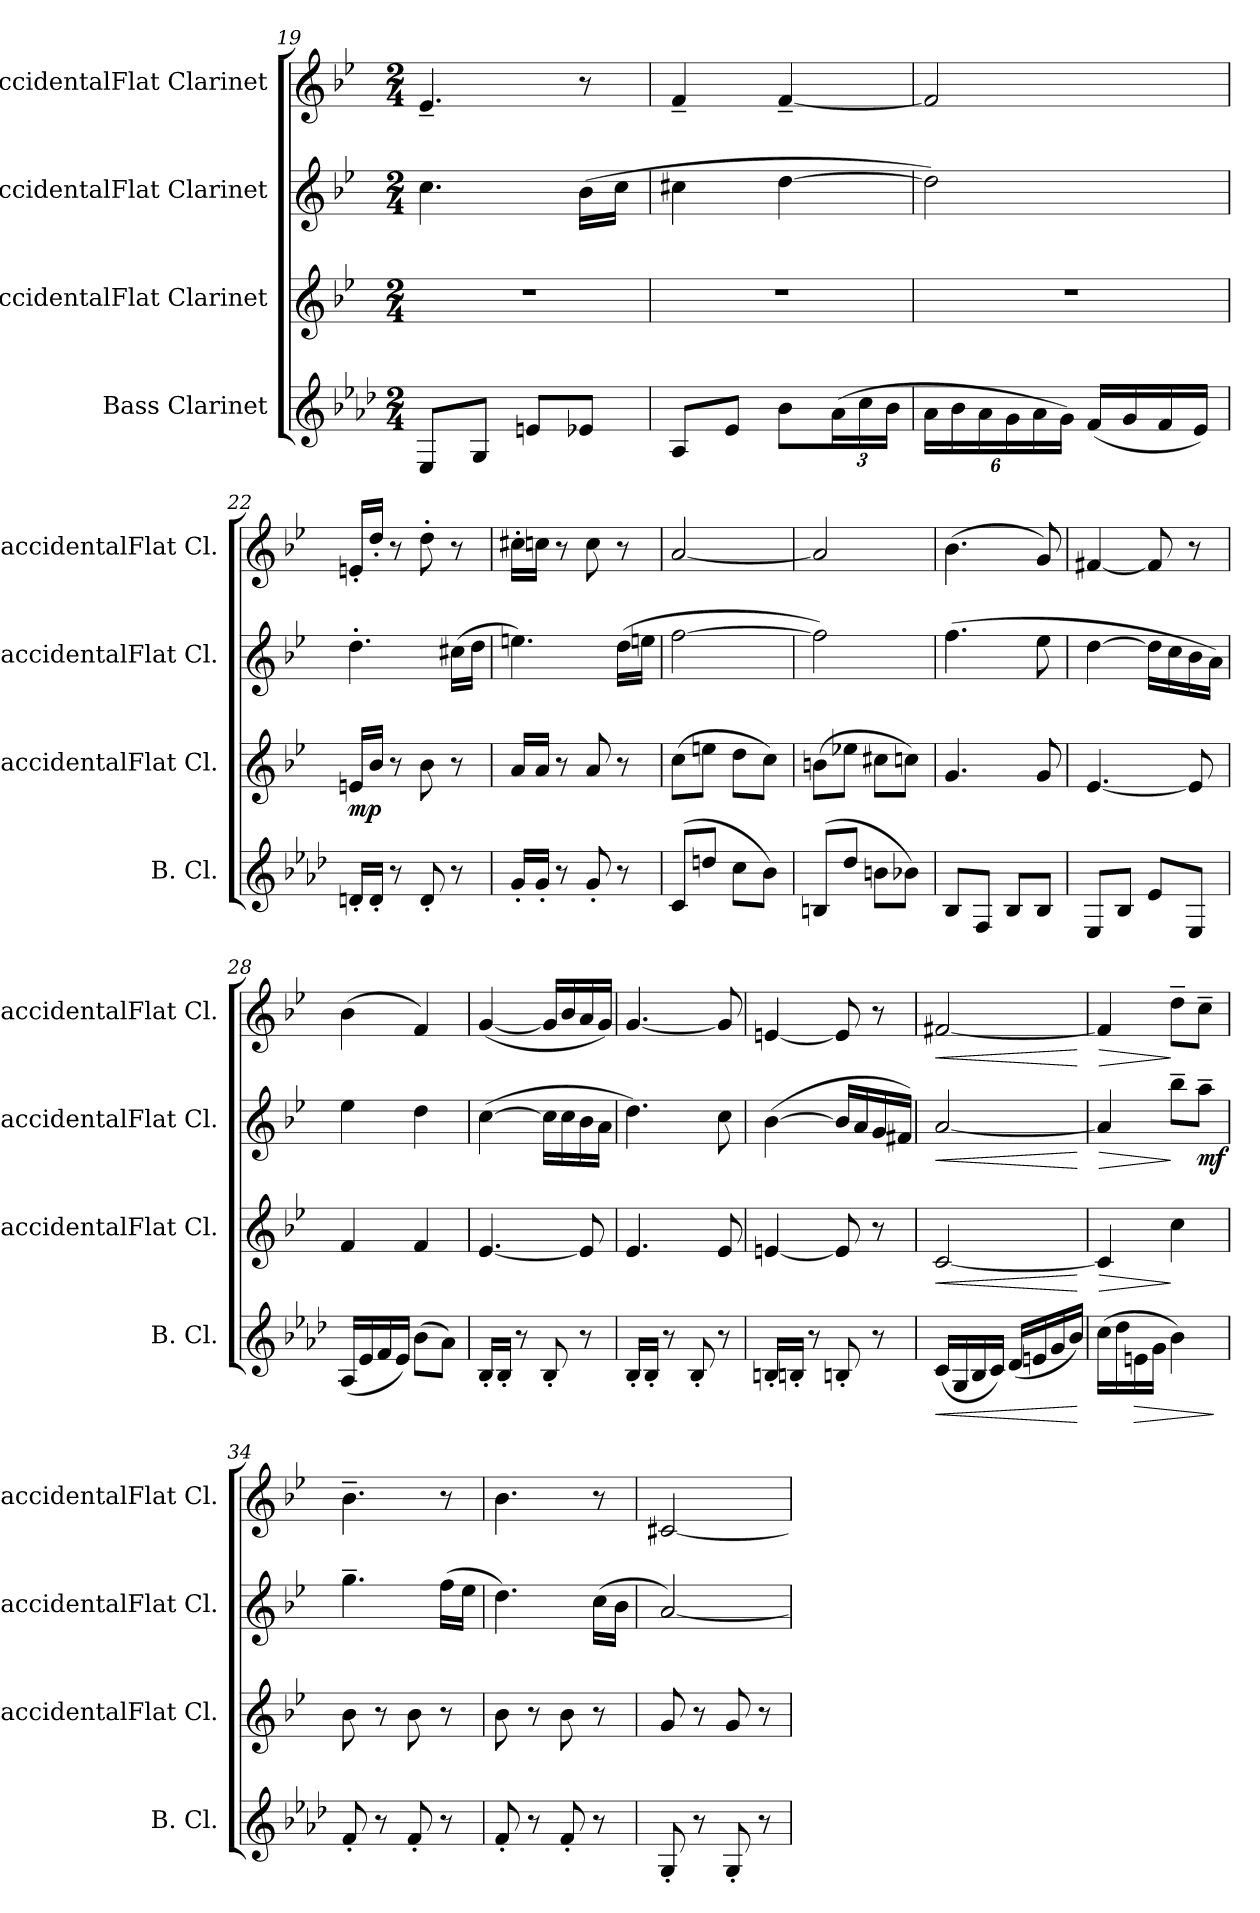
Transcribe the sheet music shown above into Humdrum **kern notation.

**kern	**dynam	**kern	**dynam	**kern	**dynam	**kern	**dynam
*part4	*part4	*part3	*part3	*part2	*part2	*part1	*part1
*staff4	*staff4	*staff3	*staff3	*staff2	*staff2	*staff1	*staff1
*I"Bass Clarinet	*	*I"BaccidentalFlat Clarinet	*	*I"BaccidentalFlat Clarinet	*	*I"BaccidentalFlat Clarinet	*
*I'B. Cl.	*	*I'BaccidentalFlat Cl.	*	*I'BaccidentalFlat Cl.	*	*I'BaccidentalFlat Cl.	*
*clefG2	*	*clefG2	*	*clefG2	*	*clefG2	*
*ITrd8c14	*	*ITrd1c2	*	*ITrd1c2	*	*ITrd1c2	*
*k[b-e-a-d-]	*	*k[b-e-a-d-]	*	*k[b-e-a-d-]	*	*k[b-e-a-d-]	*
*M2/4	*	*M2/4	*	*M2/4	*	*M2/4	*
=19	=19	=19	=19	=19	=19	=19	=19
8EE-/L	.	2r	.	4.b-\	.	4.d-~/	.
8GG/J	.	.	.	.	.	.	.
8En/L	.	.	.	.	.	.	.
8E-X/J	.	.	.	(16a-\LL	.	8r	.
.	.	.	.	16b-\JJ	.	.	.
=20	=20	=20	=20	=20	=20	=20	=20
8AA-/L	.	2r	.	4bn\	.	4e-~/	.
8E-/J	.	.	.	.	.	.	.
8B-\L	.	.	.	[4cc\	.	[4e-~/	.
*Xbrackettup	*	*	*	*	*	*	*
(24A-\L	.	.	.	.	.	.	.
24c\	.	.	.	.	.	.	.
24B-\JJ	.	.	.	.	.	.	.
=21	=21	=21	=21	=21	=21	=21	=21
24A-\LL	.	2r	.	2cc\])	.	2e-/]	.
24B-\	.	.	.	.	.	.	.
24A-\	.	.	.	.	.	.	.
24G\	.	.	.	.	.	.	.
24A-\	.	.	.	.	.	.	.
24G\JJ)	.	.	.	.	.	.	.
(16F/LL	.	.	.	.	.	.	.
16G/	.	.	.	.	.	.	.
16F/	.	.	.	.	.	.	.
16E-/JJ)	.	.	.	.	.	.	.
!!LO:LB:g=z
=22	=22	=22	=22	=22	=22	=22	=22
!	!	!	!LO:DY:b	!	!	!	!
16Dn'/LL	.	16dn/LL	mp	4.cc'\	.	16dn'/LL	.
16D'/JJ	.	16a-/JJ	.	.	.	16cc'/JJ	.
8r	.	8r	.	.	.	8r	.
8D'/	.	8a-\	.	.	.	8cc'\	.
8r	.	8r	.	(16bn\LL	.	8r	.
.	.	.	.	16cc\JJ	.	.	.
=23	=23	=23	=23	=23	=23	=23	=23
16G'/LL	.	16g/LL	.	4.ddn\)	.	16bn'\LL	.
16G'/JJ	.	16g/JJ	.	.	.	16b-X\JJ	.
8r	.	8r	.	.	.	8r	.
8G'/	.	8g/	.	.	.	8b-\	.
8r	.	8r	.	(16cc\LL	.	8r	.
.	.	.	.	16ddn\JJ	.	.	.
=24	=24	=24	=24	=24	=24	=24	=24
(8C/L	.	(8b-\L	.	[2ee-\	.	[2g/	.
8dn/J	.	8ddn\J	.	.	.	.	.
8c\L	.	8cc\L	.	.	.	.	.
8B-\J)	.	8b-\J)	.	.	.	.	.
=25	=25	=25	=25	=25	=25	=25	=25
(8BBn/L	.	(8an\L	.	2ee-\])	.	2g/]	.
8d-/J	.	8dd-X\J	.	.	.	.	.
8Bn\L	.	8bn\L	.	.	.	.	.
8B-X\J)	.	8b-X\J)	.	.	.	.	.
=26	=26	=26	=26	=26	=26	=26	=26
8BB-/L	.	4.f/	.	(4.ee-\	.	(4.a-\	.
8FF/J	.	.	.	.	.	.	.
8BB-/L	.	.	.	.	.	.	.
8BB-/J	.	8f/	.	8dd-\	.	8f/)	.
=27	=27	=27	=27	=27	=27	=27	=27
8EE-/L	.	[4.d-/	.	[4cc\	.	[4en/	.
8BB-/J	.	.	.	.	.	.	.
8E-/L	.	.	.	16cc\LL]	.	8e/]	.
.	.	.	.	16b-\	.	.	.
8EE-/J	.	8d-/]	.	16a-\	.	8r	.
.	.	.	.	16g\JJ)	.	.	.
!!LO:PB:g=z
=28	=28	=28	=28	=28	=28	=28	=28
(16AA-/LL	.	4e-/	.	4dd-\	.	(4a-\	.
16E-/	.	.	.	.	.	.	.
16F/	.	.	.	.	.	.	.
16E-/JJ)	.	.	.	.	.	.	.
(8B-\L	.	4e-/	.	4cc\	.	4e-/)	.
8A-\J)	.	.	.	.	.	.	.
=29	=29	=29	=29	=29	=29	=29	=29
16BB-'/LL	.	[4.d-/	.	([4b-\	.	([4f/	.
16BB-'/JJ	.	.	.	.	.	.	.
8r	.	.	.	.	.	.	.
8BB-'/	.	.	.	16b-\LL]	.	16f/LL]	.
.	.	.	.	16b-\	.	16a-/	.
8r	.	8d-/]	.	16a-\	.	16g/	.
.	.	.	.	16g\JJ	.	16f/JJ)	.
=30	=30	=30	=30	=30	=30	=30	=30
16BB-'/LL	.	4.d-/	.	4.cc\)	.	[4.f/	.
16BB-'/JJ	.	.	.	.	.	.	.
8r	.	.	.	.	.	.	.
8BB-'/	.	.	.	.	.	.	.
8r	.	8d-/	.	8b-\	.	8f/]	.
=31	=31	=31	=31	=31	=31	=31	=31
16BBn'/LL	.	[4dn/	.	([4a-\	.	[4dn/	.
16BBn'/JJ	.	.	.	.	.	.	.
8r	.	.	.	.	.	.	.
8BBn'/	.	8d/]	.	16a-/LL]	.	8d/]	.
.	.	.	.	16g/	.	.	.
8r	.	8r	.	16f/	.	8r	.
.	.	.	.	16en/JJ)	.	.	.
!!LO:LB:g=z
=32	=32	=32	=32	=32	=32	=32	=32
!	!LO:HP:b	!	!LO:HP:b	!	!LO:HP:b	!	!LO:HP:b
(16C/LL	<	[2B-/	<	[2g/	<	[2en/	<
16GG/	.	.	.	.	.	.	.
16BB-/	.	.	.	.	.	.	.
16C/JJ)	.	.	.	.	.	.	.
(16D-/LL	.	.	.	.	.	.	.
16En/	.	.	.	.	.	.	.
16G/	.	.	.	.	.	.	.
16B-/JJ)	.	.	.	.	.	.	.
.	[	.	[	.	[	.	[
=33	=33	=33	=33	=33	=33	=33	=33
!	!	!	!LO:HP:b	!	!LO:HP:b	!	!LO:HP:b
(16c\LL	.	4B-/]	>	4g/]	>	4e/]	>
16d-\	.	.	.	.	.	.	.
!	!LO:HP:b	!	!	!	!	!	!
16En\	>	.	.	.	.	.	.
16G\JJ	.	.	.	.	.	.	.
4B-\)	.	4b-\	]	8aa-~\L	]	8cc~\L	]
!	!	!	!	!	!LO:DY:b	!	!
.	.	.	.	8gg~\J	mf	8b-~\J	.
.	]	.	.	.	.	.	.
=34	=34	=34	=34	=34	=34	=34	=34
8F'/	.	8a-\	.	4.ff~\	.	4.a-~\	.
8r	.	8r	.	.	.	.	.
8F'/	.	8a-\	.	.	.	.	.
8r	.	8r	.	(16ee-\LL	.	8r	.
.	.	.	.	16dd-\JJ	.	.	.
=35	=35	=35	=35	=35	=35	=35	=35
8F'/	.	8a-\	.	4.cc\)	.	4.a-\	.
8r	.	8r	.	.	.	.	.
8F'/	.	8a-\	.	.	.	.	.
8r	.	8r	.	(16b-\LL	.	8r	.
.	.	.	.	16a-\JJ	.	.	.
=36	=36	=36	=36	=36	=36	=36	=36
8GG'/	.	8f/	.	[2g/)	.	[2Bn/	.
8r	.	8r	.	.	.	.	.
8GG'/	.	8f/	.	.	.	.	.
8r	.	8r	.	.	.	.	.
=	=	=	=	=	=	=	=
*-	*-	*-	*-	*-	*-	*-	*-
